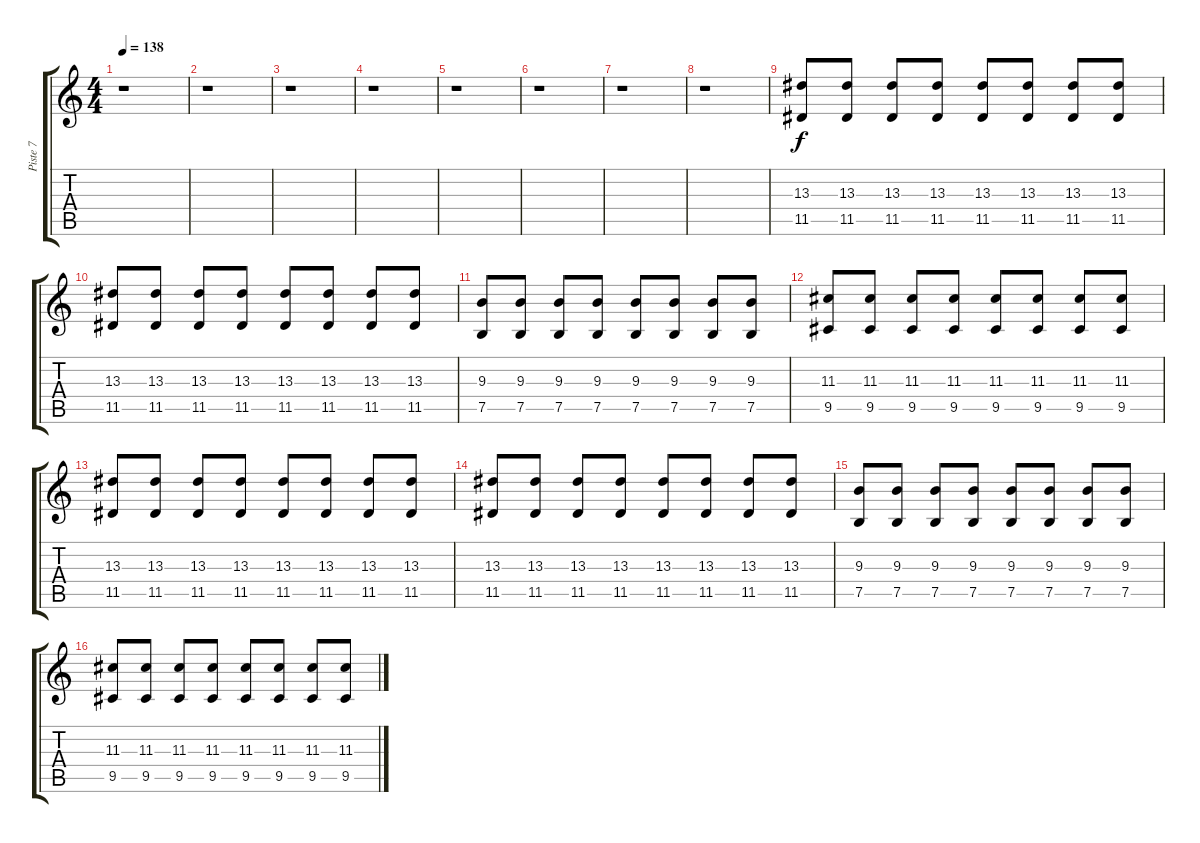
\track ("Piste 7" "Piste 7") {instrument overdrivenguitar}
\staff {score tabs}
\tuning (B3 Gb3 D3 A2 E2 B1) {hide}
\ts (4 4)
\tempo 138
\clef g2
\ks c
r.1{dy f} |
r.1 |
r.1 |
r.1 |
r.1 |
r.1 |
r.1 |
r.1 |
(13.3 11.5).8 (13.3 11.5).8 (13.3 11.5).8 (13.3 11.5).8 (13.3 11.5).8 (13.3 11.5).8 (13.3 11.5).8 (13.3 11.5).8 |
(13.3 11.5).8 (13.3 11.5).8 (13.3 11.5).8 (13.3 11.5).8 (13.3 11.5).8 (13.3 11.5).8 (13.3 11.5).8 (13.3 11.5).8 |
(9.3 7.5).8 (9.3 7.5).8 (9.3 7.5).8 (9.3 7.5).8 (9.3 7.5).8 (9.3 7.5).8 (9.3 7.5).8 (9.3 7.5).8 |
(11.3 9.5).8 (11.3 9.5).8 (11.3 9.5).8 (11.3 9.5).8 (11.3 9.5).8 (11.3 9.5).8 (11.3 9.5).8 (11.3 9.5).8 |
(13.3 11.5).8 (13.3 11.5).8 (13.3 11.5).8 (13.3 11.5).8 (13.3 11.5).8 (13.3 11.5).8 (13.3 11.5).8 (13.3 11.5).8 |
(13.3 11.5).8 (13.3 11.5).8 (13.3 11.5).8 (13.3 11.5).8 (13.3 11.5).8 (13.3 11.5).8 (13.3 11.5).8 (13.3 11.5).8 |
(9.3 7.5).8 (9.3 7.5).8 (9.3 7.5).8 (9.3 7.5).8 (9.3 7.5).8 (9.3 7.5).8 (9.3 7.5).8 (9.3 7.5).8 |
(11.3 9.5).8 (11.3 9.5).8 (11.3 9.5).8 (11.3 9.5).8 (11.3 9.5).8 (11.3 9.5).8 (11.3 9.5).8 (11.3 9.5).8
